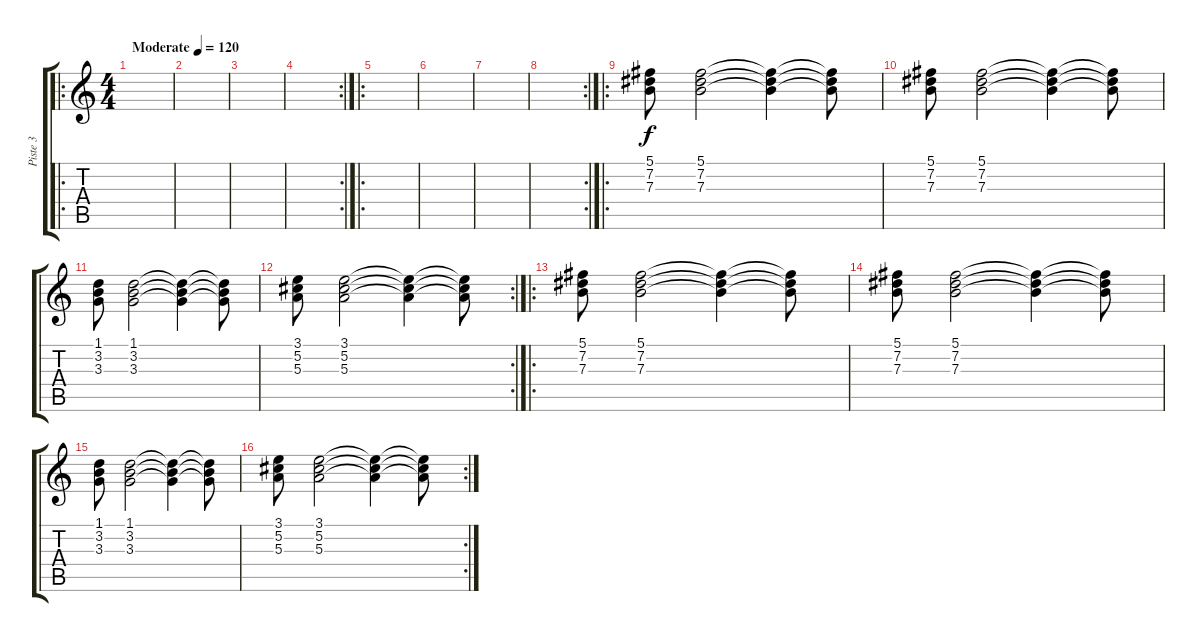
\track ("Piste 3" "Piste 3") {instrument acousticguitarsteel}
\staff {score tabs}
\tuning (Db4 Ab3 E3 B2 Gb2 Db2) {hide}
\ro
\ts (4 4)
\tempo (120 "Moderate")
\clef g2
\ks c
|
|
|
\rc 2
|
\ro
|
|
|
\rc 2
|
\ro
(5.1 7.2 7.3).8 (5.1 7.2 7.3).2 (5.1{t} 7.2{t} 7.3{t}).4 (5.1{t} 7.2{t} 7.3{t}).8 |
(5.1 7.2 7.3).8 (5.1 7.2 7.3).2 (5.1{t} 7.2{t} 7.3{t}).4 (5.1{t} 7.2{t} 7.3{t}).8 |
(1.1 3.2 3.3).8 (1.1 3.2 3.3).2 (1.1{t} 3.2{t} 3.3{t}).4 (1.1{t} 3.2{t} 3.3{t}).8 |
\rc 2
(3.1 5.2 5.3).8 (3.1 5.2 5.3).2 (3.1{t} 5.2{t} 5.3{t}).4 (3.1{t} 5.2{t} 5.3{t}).8 |
\ro
(5.1 7.2 7.3).8 (5.1 7.2 7.3).2 (5.1{t} 7.2{t} 7.3{t}).4 (5.1{t} 7.2{t} 7.3{t}).8 |
(5.1 7.2 7.3).8 (5.1 7.2 7.3).2 (5.1{t} 7.2{t} 7.3{t}).4 (5.1{t} 7.2{t} 7.3{t}).8 |
(1.1 3.2 3.3).8 (1.1 3.2 3.3).2 (1.1{t} 3.2{t} 3.3{t}).4 (1.1{t} 3.2{t} 3.3{t}).8 |
\rc 2
(3.1 5.2 5.3).8 (3.1 5.2 5.3).2 (3.1{t} 5.2{t} 5.3{t}).4 (3.1{t} 5.2{t} 5.3{t}).8
